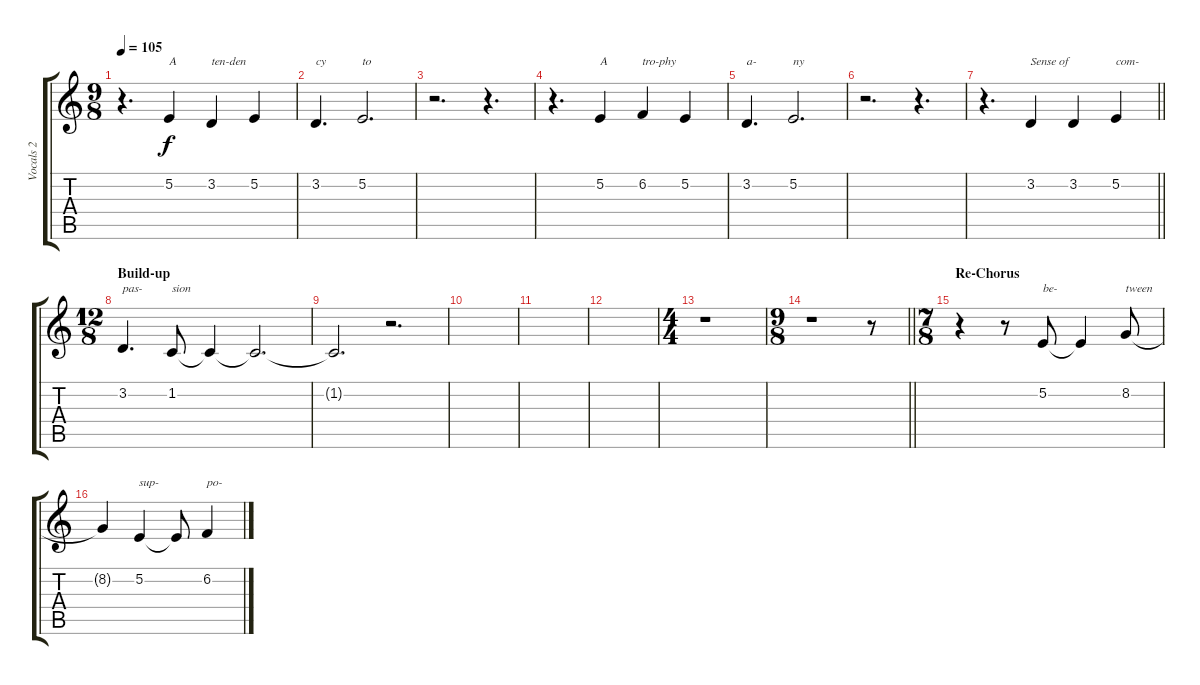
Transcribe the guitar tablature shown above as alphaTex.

\track ("Vocals 2" "Vocals 2") {instrument altosax}
\staff {score tabs}
\tuning (E4 B3 G3 D3 A2 E2) {hide}
\ts (9 8)
\tempo 105
\clef g2
\ks aminor
r.4{d dy f} 5.2.4{txt "A"} 3.2.4{txt "ten-den"} 5.2.4 |
3.2.4{d txt "cy"} 5.2.2{d txt "to"} |
r.2{d} r.4{d} |
r.4{d} 5.2.4{txt "A"} 6.2.4{txt "tro-phy"} 5.2.4 |
3.2.4{d txt "a-"} 5.2.2{d txt "ny"} |
r.2{d} r.4{d} |
\barLineRight lightlight
r.4{d} 3.2.4{txt "Sense of"} 3.2.4 5.2.4{txt "com-"} |
\ts (12 8)
\section ("" "Build-up")
3.2.4{d txt "pas-"} 1.2.8{txt "sion"} 1.2{t}.4 1.2{t}.2{d} |
1.2{t}.2{d} r.2{d} |
|
|
|
\ts (4 4)
r.1 |
\ts (9 8)
\barLineRight lightlight
r.1 r.8 |
\ts (7 8)
\section ("" "Re-Chorus")
r.4{volume 12} r.8 5.2.8{txt "be-"} 5.2{t}.4 8.2.8{txt "tween"} |
8.2{t}.4 5.2.4{txt "sup-"} 5.2{t}.8 6.2.4{txt "po-"}
